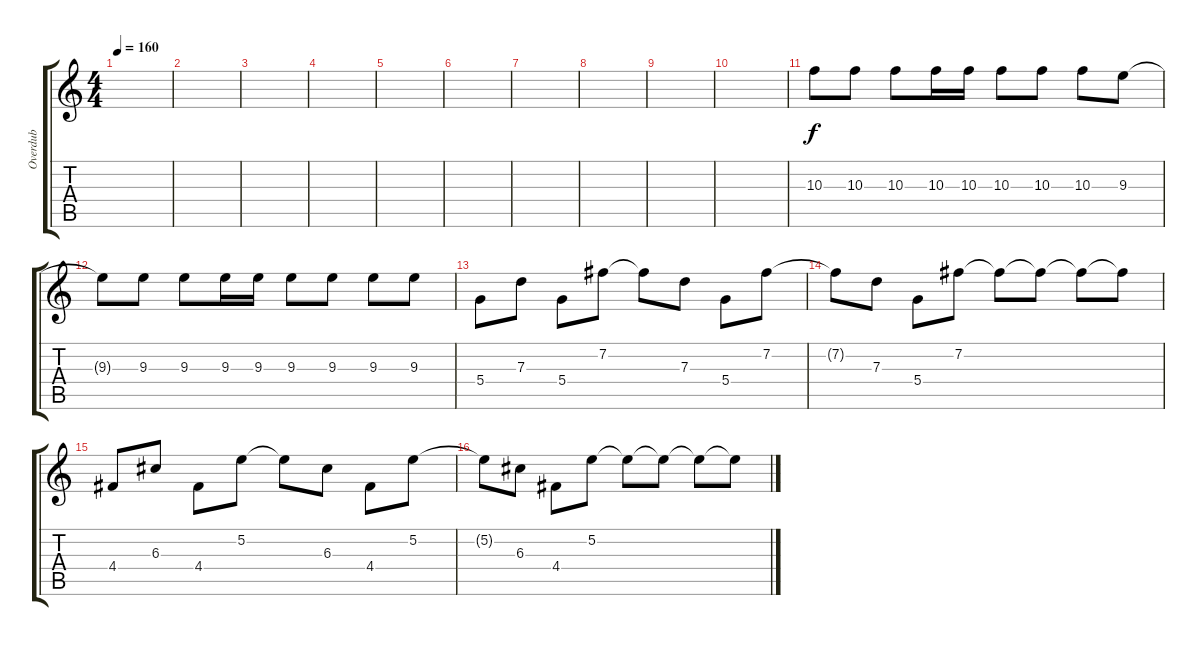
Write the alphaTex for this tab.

\track ("Overdub" "Overdub") {instrument distortionguitar}
\staff {score tabs}
\tuning (E4 B3 G3 D3 A2 D2) {hide}
\ts (4 4)
\tempo 160
\clef g2
\ks c
|
|
|
|
|
|
|
|
|
|
10.3.8 10.3.8 10.3.8 10.3.16 10.3.16 10.3.8 10.3.8 10.3.8 9.3.8 |
9.3{t}.8 9.3.8 9.3.8 9.3.16 9.3.16 9.3.8 9.3.8 9.3.8 9.3.8 |
5.4.8 7.3.8 5.4.8 7.2.8 7.2{t}.8 7.3.8 5.4.8 7.2.8 |
7.2{t}.8 7.3.8 5.4.8 7.2.8 7.2{t}.8 7.2{t}.8 7.2{t}.8 7.2{t}.8 |
4.4.8 6.3.8 4.4.8 5.2.8 5.2{t}.8 6.3.8 4.4.8 5.2.8 |
5.2{t}.8 6.3.8 4.4.8 5.2.8 5.2{t}.8 5.2{t}.8 5.2{t}.8 5.2{t}.8
